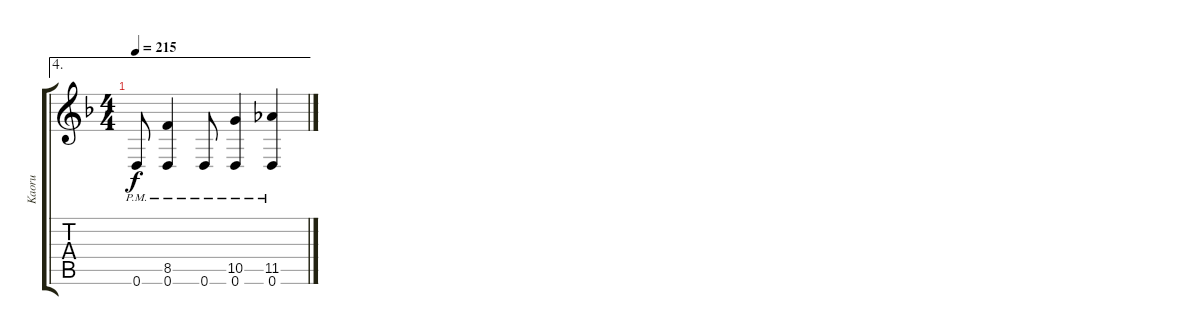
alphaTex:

\track ("Kaoru" "Kaoru") {instrument overdrivenguitar}
\staff {score tabs}
\tuning (E4 B3 G3 D3 A2 D2) {hide}
\ae 4
\ts (4 4)
\tempo 215
\clef g2
\ks f
0.6{pm}.8{dy f} (8.5{pm} 0.6{pm}).4 0.6{pm}.8 (10.5{pm} 0.6{pm}).4 (11.5{pm} 0.6{pm}).4
